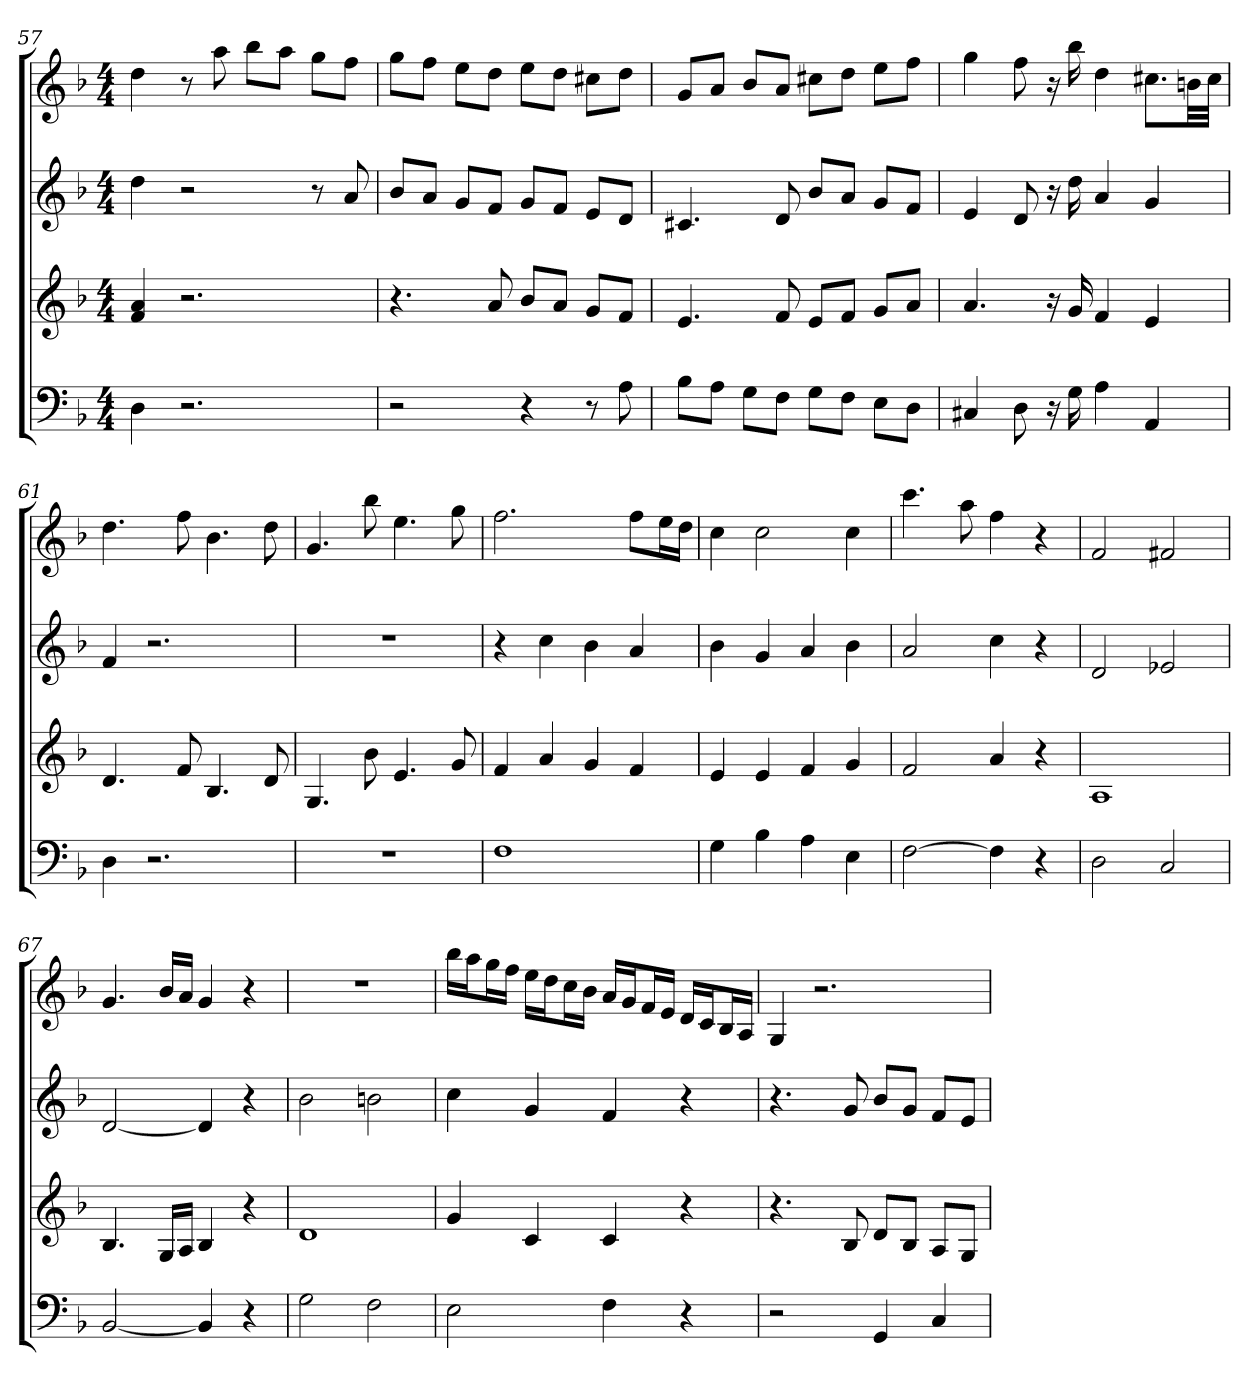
**kern	**kern	**kern	**kern
*part4	*part3	*part2	*part1
*staff4	*staff3	*staff2	*staff1
*k[b-]	*k[b-]	*k[b-]	*k[b-]
*F:	*F:	*F:	*F:
*M4/4	*M4/4	*M4/4	*M4/4
=57	=57	=57	=57
4D	4f 4a	4dd	4dd
2.r	2.r	2r	8r
.	.	.	8aa
.	.	.	8bb-L
.	.	.	8aaJ
.	.	8r	8ggL
.	.	8a	8ffJ
=58	=58	=58	=58
2r	4.r	8b-L	8ggL
.	.	8aJ	8ffJ
.	.	8gL	8eeL
.	8a	8fJ	8ddJ
4r	8b-L	8gL	8eeL
.	8aJ	8fJ	8ddJ
8r	8gL	8eL	8cc#XL
8A	8fJ	8dJ	8ddJ
=59	=59	=59	=59
8B-L	4.e	4.c#X	8gL
8AJ	.	.	8aJ
8GL	.	.	8b-L
8FJ	8f	8d	8aJ
8GL	8eL	8b-L	8cc#XL
8FJ	8fJ	8aJ	8ddJ
8EL	8gL	8gL	8eeL
8DJ	8aJ	8fJ	8ffJ
=60	=60	=60	=60
4C#X	4.a	4e	4gg
8D	.	8d	8ff
16r	16r	16r	16r
16G	16g	16dd	16bb-
4A	4f	4a	4dd
4AA	4e	4g	8.cc#XL
.	.	.	32bnLL
.	.	.	32cc#JJJ
=61	=61	=61	=61
4D	4.d	4f	4.dd
2.r	.	2.r	.
.	8f	.	8ff
.	4.B-	.	4.b-
.	8d	.	8dd
=62	=62	=62	=62
1r	4.G	1r	4.g
.	8b-	.	8bb-
.	4.e	.	4.ee
.	8g	.	8gg
=63	=63	=63	=63
1F	4f	4r	2.ff
.	4a	4cc	.
.	4g	4b-	.
.	4f	4a	8ffL
.	.	.	16eeL
.	.	.	16ddJJ
=64	=64	=64	=64
4G	4e	4b-	4cc
4B-	4e	4g	2cc
4A	4f	4a	.
4E	4g	4b-	4cc
=65	=65	=65	=65
[2F	2f	2a	4.ccc
.	.	.	8aa
4F]	4a	4cc	4ff
4r	4r	4r	4r
=66	=66	=66	=66
2D	1A	2d	2f
2C	.	2e-X	2f#X
=67	=67	=67	=67
[2BB-	4.B-	[2d	4.g
.	16GLL	.	16b-LL
.	16AJJ	.	16aJJ
4BB-]	4B-	4d]	4g
4r	4r	4r	4r
=68	=68	=68	=68
2G	1d	2b-	1r
2F	.	2bn	.
=69	=69	=69	=69
2E	4g	4cc	16bb-LL
.	.	.	16aaJ
.	.	.	16ggL
.	.	.	16ffJJ
.	4c	4g	16eeLL
.	.	.	16ddJ
.	.	.	16ccL
.	.	.	16b-JJ
4F	4c	4f	16aLL
.	.	.	16gJ
.	.	.	16fL
.	.	.	16eJJ
4r	4r	4r	16dLL
.	.	.	16cJ
.	.	.	16B-L
.	.	.	16AJJ
=70	=70	=70	=70
2r	4.r	4.r	4G
.	.	.	2.r
.	8B-	8g	.
4GG	8dL	8b-L	.
.	8B-J	8gJ	.
4C	8AL	8fL	.
.	8GJ	8eJ	.
=	=	=	=
*-	*-	*-	*-
